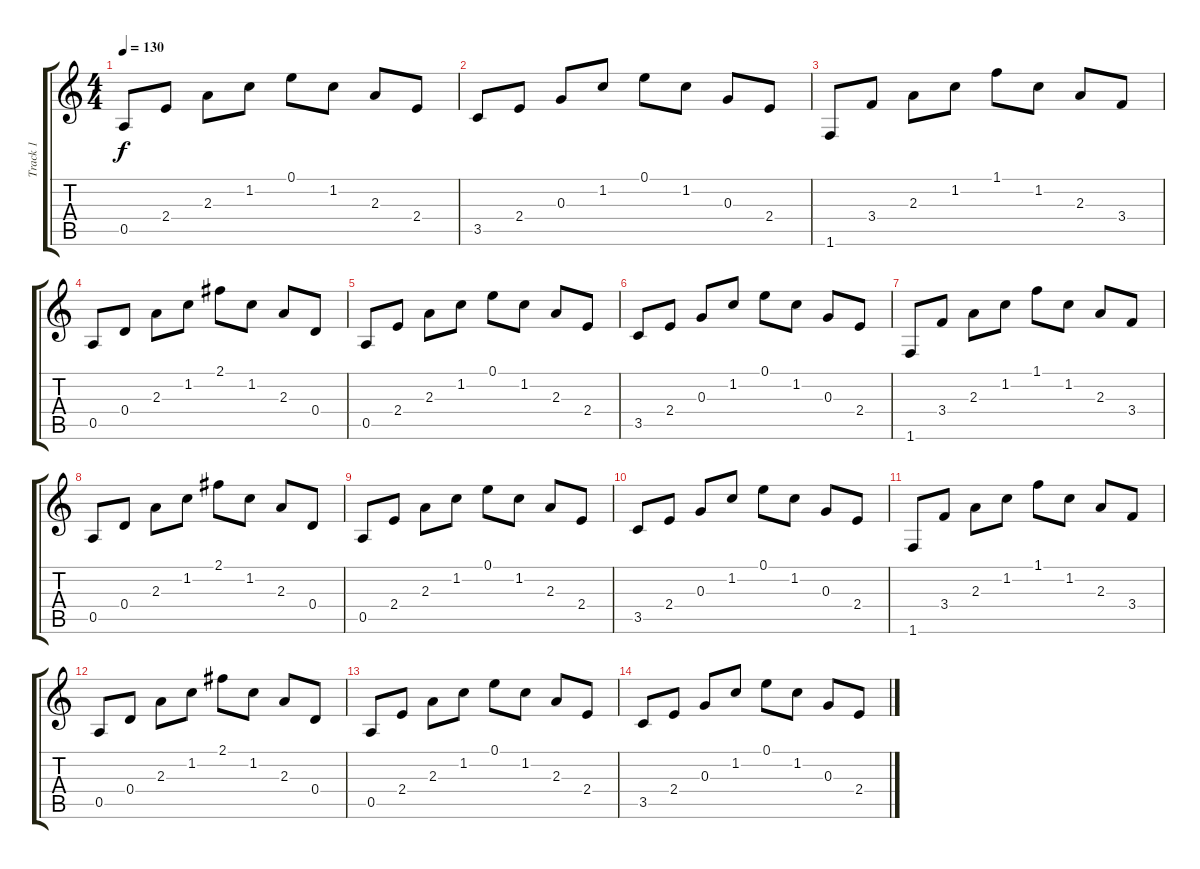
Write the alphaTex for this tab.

\track ("Track 1" "Track 1") {instrument acousticguitarsteel}
\staff {score tabs}
\tuning (E4 B3 G3 D3 A2 E2) {hide}
\ts (4 4)
\tempo 130
\clef g2
\ks c
0.5.8{dy f} 2.4.8 2.3.8 1.2.8 0.1.8 1.2.8 2.3.8 2.4.8 |
3.5.8 2.4.8 0.3.8 1.2.8 0.1.8 1.2.8 0.3.8 2.4.8 |
1.6.8 3.4.8 2.3.8 1.2.8 1.1.8 1.2.8 2.3.8 3.4.8 |
0.5.8 0.4.8 2.3.8 1.2.8 2.1.8 1.2.8 2.3.8 0.4.8 |
0.5.8 2.4.8 2.3.8 1.2.8 0.1.8 1.2.8 2.3.8 2.4.8 |
3.5.8 2.4.8 0.3.8 1.2.8 0.1.8 1.2.8 0.3.8 2.4.8 |
1.6.8 3.4.8 2.3.8 1.2.8 1.1.8 1.2.8 2.3.8 3.4.8 |
0.5.8 0.4.8 2.3.8 1.2.8 2.1.8 1.2.8 2.3.8 0.4.8 |
0.5.8 2.4.8 2.3.8 1.2.8 0.1.8 1.2.8 2.3.8 2.4.8 |
3.5.8 2.4.8 0.3.8 1.2.8 0.1.8 1.2.8 0.3.8 2.4.8 |
1.6.8 3.4.8 2.3.8 1.2.8 1.1.8 1.2.8 2.3.8 3.4.8 |
0.5.8 0.4.8 2.3.8 1.2.8 2.1.8 1.2.8 2.3.8 0.4.8 |
0.5.8 2.4.8 2.3.8 1.2.8 0.1.8 1.2.8 2.3.8 2.4.8 |
3.5.8 2.4.8 0.3.8 1.2.8 0.1.8 1.2.8 0.3.8 2.4.8
